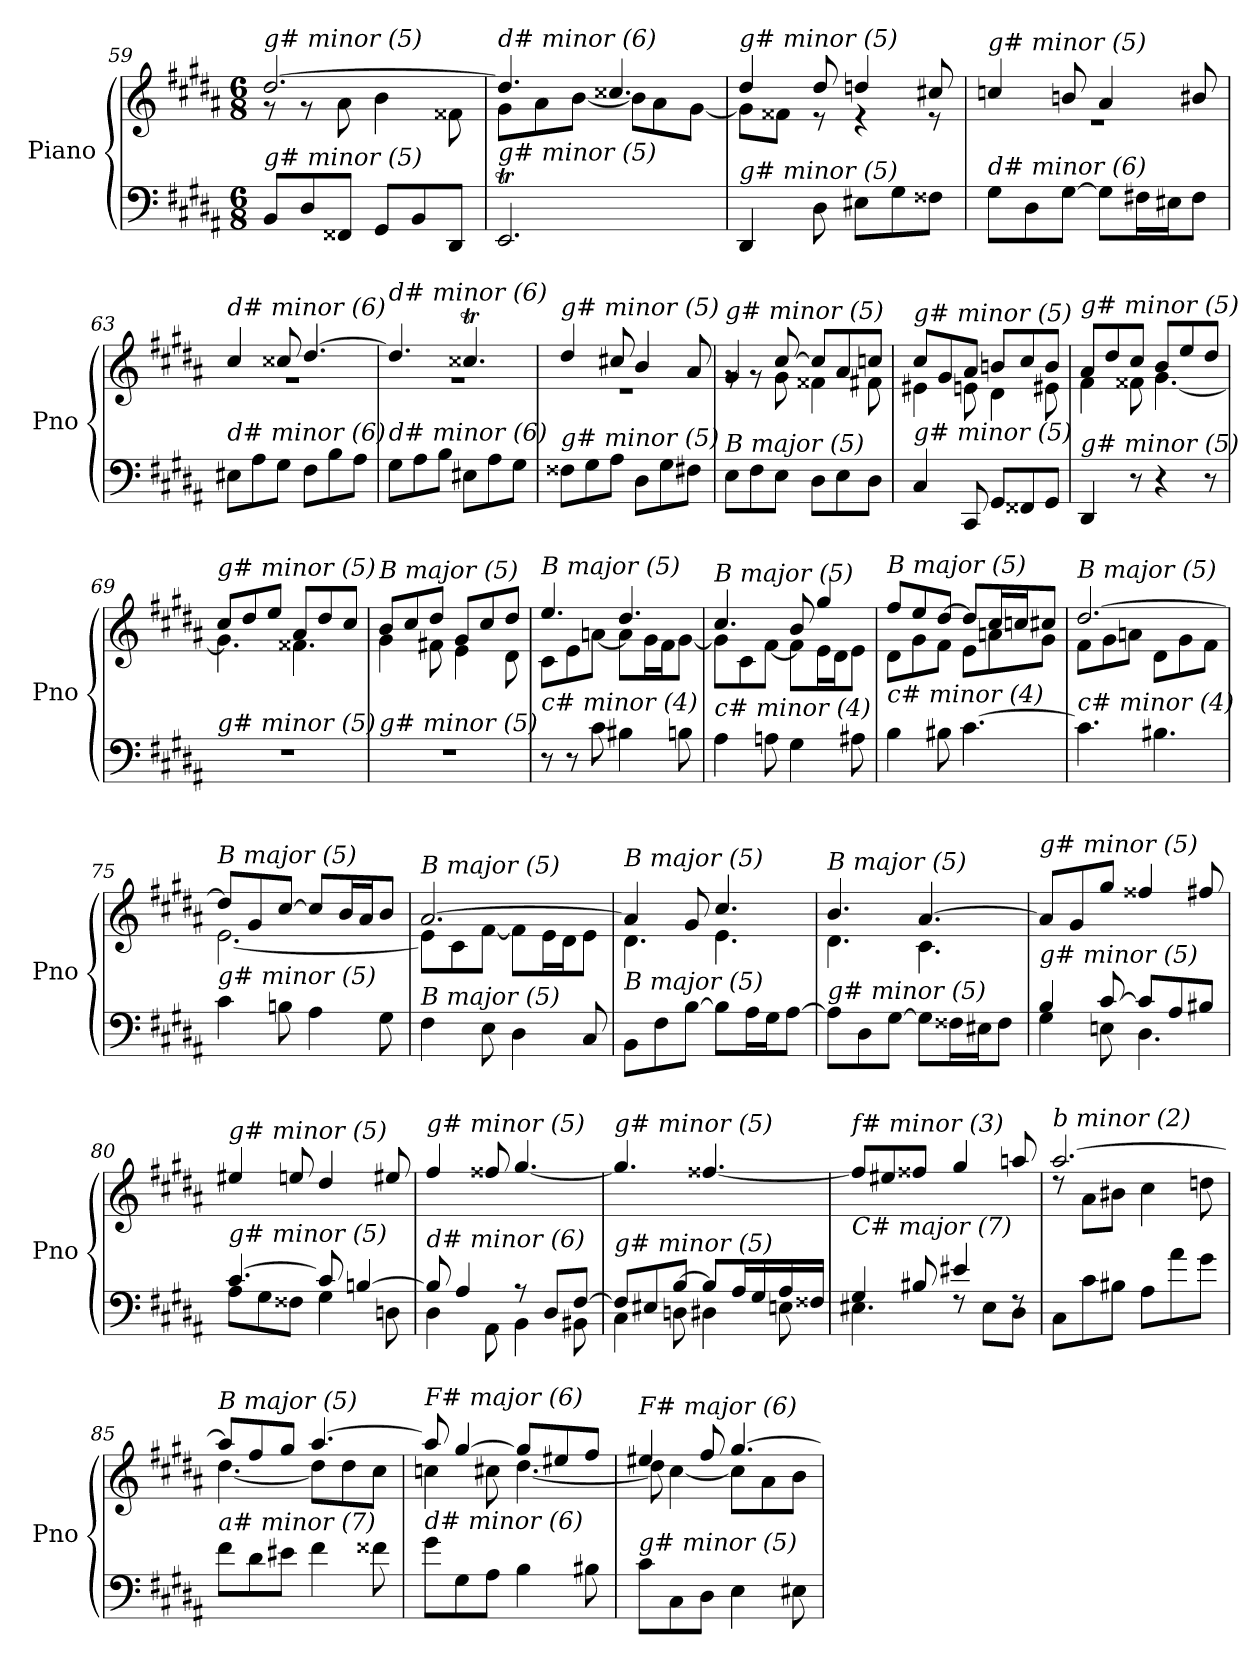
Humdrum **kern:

**kern	**kern
*part1	*part1
*staff2	*staff1
*I"Piano	*
*I'Pno	*
*clefF4	*clefG2
*k[f#c#g#d#a#]	*k[f#c#g#d#a#]
*M6/8	*M6/8
=59	=59
*	*^
!	!LO:TX:i:t=g# minor (5)	!
!LO:TX:i:t=g# minor (5)	!	!
8BB/L	[2.dd#/	8r
8D#/	.	8r
8FF##X/J	.	8a#\
8GG#/L	.	4b\
8BB/	.	.
8DD#/J	.	8f##X\
=60	=60	=60
!	!LO:TX:i:t=d# minor (6)	!
!LO:TX:i:t=g# minor (5)	!	!
2.EET/	4.dd#/]	8g#\L
.	.	8a#\
.	.	[8b\J
.	4.cc##X/	8b\L]
.	.	8a#\
.	.	[8g#\J
!!LO:PB:g=z	!!
=61	=61	=61
!	!LO:TX:i:t=g# minor (5)	!
!LO:TX:i:t=g# minor (5)	!	!
4DD#/	4dd#/	8g#\L]
.	.	8f##X\J
8D#\	8dd#/	8r
8E#X\L	4ddni/	4r
8G#\	.	.
8F##X\J	8cc#X/	8r
=62	=62	=62
!	!LO:TX:i:t=g# minor (5)	!
!LO:TX:i:t=d# minor (6)	!	!
8G#\L	4ccni/	2.r
8D#\	.	.
[8G#\J	8bn/	.
8G#\L]	4a#/	.
16F#X\L	.	.
16E#X\J	.	.
8F#\J	8b#Xj/	.
=63	=63	=63
!	!LO:TX:i:t=d# minor (6)	!
!LO:TX:i:t=d# minor (6)	!	!
8E#X\L	4cc#/	2.r
8A#\	.	.
8G#\J	8cc##X/	.
8F#\L	[4.dd#/	.
8B\	.	.
8A#\J	.	.
=64	=64	=64
!	!LO:TX:i:t=d# minor (6)	!
!LO:TX:i:t=d# minor (6)	!	!
8G#\L	4.dd#/]	2.r
8A#\	.	.
8B\J	.	.
8E#X\L	4.cc##Xt/	.
8A#\	.	.
8G#\J	.	.
=65	=65	=65
!	!LO:TX:i:t=g# minor (5)	!
!LO:TX:i:t=g# minor (5)	!	!
8F##X\L	4dd#/	2.r
8G#\	.	.
8A#\J	8cc#X/	.
8D#\L	4b/	.
8G#\	.	.
8F#X\J	8a#/	.
!!LO:LB:g=z	!!
=66	=66	=66
!	!LO:TX:i:t=g# minor (5)	!
!LO:TX:i:t=B major (5)	!	!
8E\L	4g#/	8rg
8F#\	.	8rg
8E\J	[8cc#/	8g#\
8D#\L	8cc#/L]	4f##X\
8E\	8a#/	.
8D#\J	8ccni/J	8f#X\
=67	=67	=67
!	!LO:TX:i:t=g# minor (5)	!
!LO:TX:i:t=g# minor (5)	!	!
4C#/	8cc#/L	4e#X\
.	8g#/	.
8CC#/	8a#/J	8en\
8GG#/L	8bn/L	4d#\
8FF##X/	8cc#/	.
8GG#/J	8b/J	8e#X\
=68	=68	=68
!	!LO:TX:i:t=g# minor (5)	!
!LO:TX:i:t=g# minor (5)	!	!
4DD#/	8a#/L	4f#\
.	8dd#/	.
8r	8cc#/J	8f##X\
4r	8b/L	[4.g#\
.	8ee/	.
8r	8dd#/J	.
=69	=69	=69
!	!LO:TX:i:t=g# minor (5)	!
!LO:TX:i:t=g# minor (5)	!	!
2.r	8cc#/L	4.g#\]
.	8dd#/	.
.	8ee/J	.
.	8a#/L	4.f##X\
.	8dd#/	.
.	8cc#/J	.
=70	=70	=70
!	!LO:TX:i:t=B major (5)	!
!LO:TX:i:t=g# minor (5)	!	!
2.r	8b/L	4g#\
.	8cc#/	.
.	8dd#/J	8f#X\
.	8g#/L	4e\
.	8cc#/	.
.	8dd#/J	8d#\
!!LO:LB:g=z	!!
=71	=71	=71
!	!LO:TX:i:t=B major (5)	!
!LO:TX:i:t=c# minor (4)	!	!
8r	4.ee/	8c#\L
8r	.	8e\
8c#\	.	[8an\J
4B#X\	4.dd#/	8a\L]
.	.	16g#\L
.	.	16f#\J
8Bn\	.	[8g#\J
=72	=72	=72
!	!LO:TX:i:t=B major (5)	!
!LO:TX:i:t=c# minor (4)	!	!
4A#\	4.cc#/	8g#\L]
.	.	8c#\
8An\	.	[8f#\J
4G#\	8b/	8f#\L]
.	4gg#/	16e\L
.	.	16d#\J
8A#X\	.	8e\J
=73	=73	=73
!	!LO:TX:i:t=B major (5)	!
!LO:TX:i:t=c# minor (4)	!	!
4B\	8ff#/L	8d#\L
.	8ee/	8g#\
8B#X\	[8dd#/J	8f#\J
[4.c#\	8dd#/L]	8e\L
.	16cc#/L	8an\
.	16ccni/J	.
.	8cc#/J	8g#\J
=74	=74	=74
!	!LO:TX:i:t=B major (5)	!
!LO:TX:i:t=c# minor (4)	!	!
4.c#\]	[2.dd#/	8f#\L
.	.	8g#\
.	.	8an\J
4.B#X\	.	8d#\L
.	.	8g#\
.	.	8f#\J
=75	=75	=75
!	!LO:TX:i:t=B major (5)	!
!LO:TX:i:t=g# minor (5)	!	!
4c#\	8dd#/L]	[2.e\
.	8g#/	.
8Bn\	[8cc#/J	.
4A#\	8cc#/L]	.
.	16b/L	.
.	16a#/J	.
8G#\	8b/J	.
!!LO:LB:g=z	!!
=76	=76	=76
!	!LO:TX:i:t=B major (5)	!
!LO:TX:i:t=B major (5)	!	!
4F#\	[2.a#/	8e\L]
.	.	8c#\
8E\	.	[8f#\J
4D#\	.	8f#\L]
.	.	16e\L
.	.	16d#\J
8C#/	.	8e\J
=77	=77	=77
!	!LO:TX:i:t=B major (5)	!
!LO:TX:i:t=B major (5)	!	!
8BB\L	4a#/]	4.d#\
8F#\	.	.
[8B\J	8g#/	.
8B\L]	4.cc#/	4.e\
16A#\L	.	.
16G#\J	.	.
[8A#\J	.	.
=78	=78	=78
!	!LO:TX:i:t=B major (5)	!
!LO:TX:i:t=g# minor (5)	!	!
8A#\L]	4.b/	4.d#\
8D#\	.	.
[8G#\J	.	.
8G#\L]	[4.a#/	4.c#\
16F##X\L	.	.
16E#X\J	.	.
8F##\J	.	.
*	*v	*v
=79	=79
*^	*
!	!	!LO:TX:i:t=g# minor (5)
!LO:TX:i:t=g# minor (5)	!	!
4B/	4G#\	8a#/L]
.	.	8g#/
[8c#/	8En\	8gg#/J
8c#/L]	4.D#\	4ff##X/
8A#/	.	.
8B#Xj/J	.	8ff#X/
=80	=80	=80
!	!	!LO:TX:i:t=g# minor (5)
!LO:TX:i:t=g# minor (5)	!	!
[4.c#/	8A#\L	4ee#X/
.	8G#\	.
.	8F##X\J	8een/
8c#/]	4G#\	4dd#/
[4Bn/	.	.
.	8Dni\	8ee#X/
!!LO:LB:g=z
=81	=81	=81
!	!	!LO:TX:i:t=g# minor (5)
!LO:TX:i:t=d# minor (6)	!	!
8B/]	4D#\	4ff#/
4A#/	.	.
.	8AA#\	8ff##X/
8r	4BB\	[4.gg#/
8D#/L	.	.
[8F#/J	8BB#X\	.
=82	=82	=82
!	!	!LO:TX:i:t=g# minor (5)
!LO:TX:i:t=g# minor (5)	!	!
8F#/L]	4C#\	4.gg#/]
8E#X/	.	.
[8B/J	8Dni\	.
8B/L]	4D#\	[4.ff##X/
16A#/L	.	.
16G#/	.	.
16A#/	8Eni\	.
16F##X/JJ	.	.
=83	=83	=83
!	!	!LO:TX:i:t=f# minor (3)
!LO:TX:i:t=C# major (7)	!	!
4G#/	4.E#X\	8ff##/L]
.	.	8ee#X/
8B#X/	.	8ff##X/J
4e#X/	8rF	4gg#/
.	8E#\L	.
8rF	8D#\J	8aani/
=84	=84	=84
*	*	*^
!	!	!LO:TX:i:t=b minor (2)	!
!LO:TX:i:t=C# major (7)	!	!	!
*v	*v	*	*
8C#\L	[2.aa#/	8rdd
8c#\	.	8a#\L
8B#X\J	.	8b#Xj\J
8A#\L	.	4cc#\
8a#\	.	.
8g#\J	.	8ddni\
=85	=85	=85
!	!LO:TX:i:t=B major (5)	!
!LO:TX:i:t=a# minor (7)	!	!
8f#\L	8aa#/L]	[4.dd#\
8d#\	8ff#/	.
8e#X\J	8gg#/J	.
4f#\	[4.aa#/	8dd#\L]
.	.	8dd#\
8f##X\	.	8cc#\J
!!LO:LB:g=z	!!
=86	=86	=86
!	!LO:TX:i:t=F# major (6)	!
!LO:TX:i:t=d# minor (6)	!	!
8g#\L	8aa#/]	4ccni\
8G#\	[4gg#/	.
8A#\J	.	8cc#\
4B\	8gg#/L]	[4.dd#\
.	8ee#X/	.
8B#X\	8ff#/J	.
=87	=87	=87
!	!LO:TX:i:t=F# major (6)	!
!LO:TX:i:t=g# minor (5)	!	!
8c#\L	4ee#X/	8dd#\]
8C#\	.	[4cc#\
8D#\J	8ff#/	.
4E\	[4.gg#/	8cc#\L]
.	.	8a#\
8E#X\	.	8b\J
*	*v	*v
=	=
*-	*-
